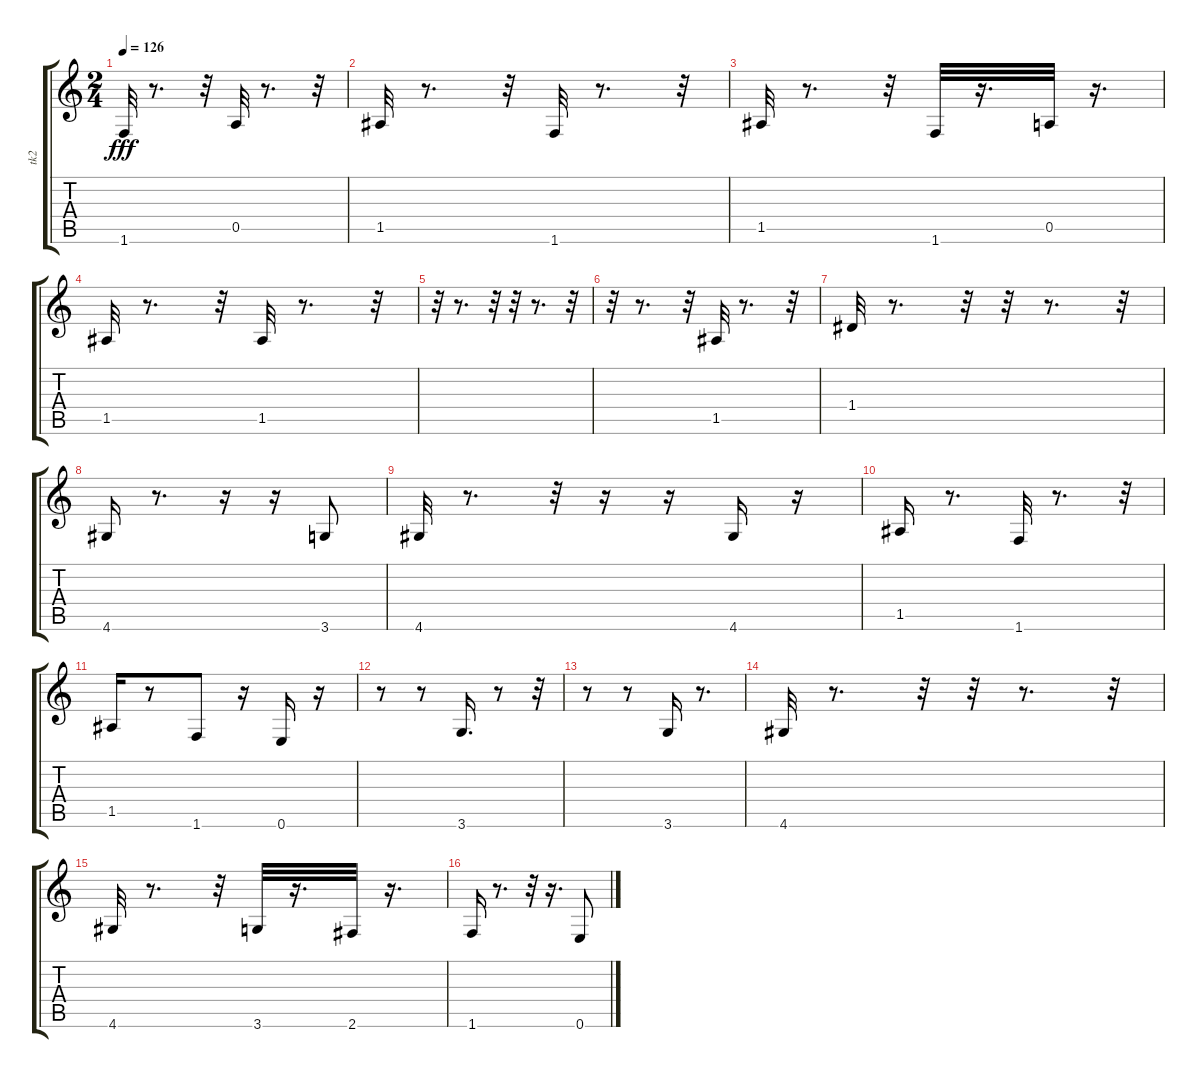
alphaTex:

\track ("tk2" "tk2") {instrument fretlessbass}
\staff {score tabs}
\tuning (E4 B3 G3 D3 A2 E2) {hide}
\ts (2 4)
\tempo 126
\clef g2
\ks c
1.6.32{dy fff} r.8{d} r.32 0.5.32 r.8{d} r.32 |
1.5.32 r.8{d} r.32 1.6.32 r.8{d} r.32 |
1.5.32 r.8{d} r.32 1.6.32 r.16{d} 0.5.32 r.16{d} |
1.5.32 r.8{d} r.32 1.5.32 r.8{d} r.32 |
r.32 r.8{d} r.32 r.32 r.8{d} r.32 |
r.32 r.8{d} r.32 1.5.32 r.8{d} r.32 |
1.4.32 r.8{d} r.32 r.32 r.8{d} r.32 |
4.6.16 r.8{d} r.16 r.16 3.6.8 |
4.6.32 r.8{d} r.32 r.16 r.16 4.6.16 r.16 |
1.5.16 r.8{d} 1.6.32 r.8{d} r.32 |
1.5.16 r.8 1.6.8 r.16 0.6.16 r.16 |
r.8 r.8 3.6.16{d} r.8 r.32 |
r.8 r.8 3.6.16 r.8{d} |
4.6.32 r.8{d} r.32 r.32 r.8{d} r.32 |
4.6.32 r.8{d} r.32 3.6.32 r.16{d} 2.6.32 r.16{d} |
1.6.16 r.8{d} r.32 r.16{d} 0.6.8
